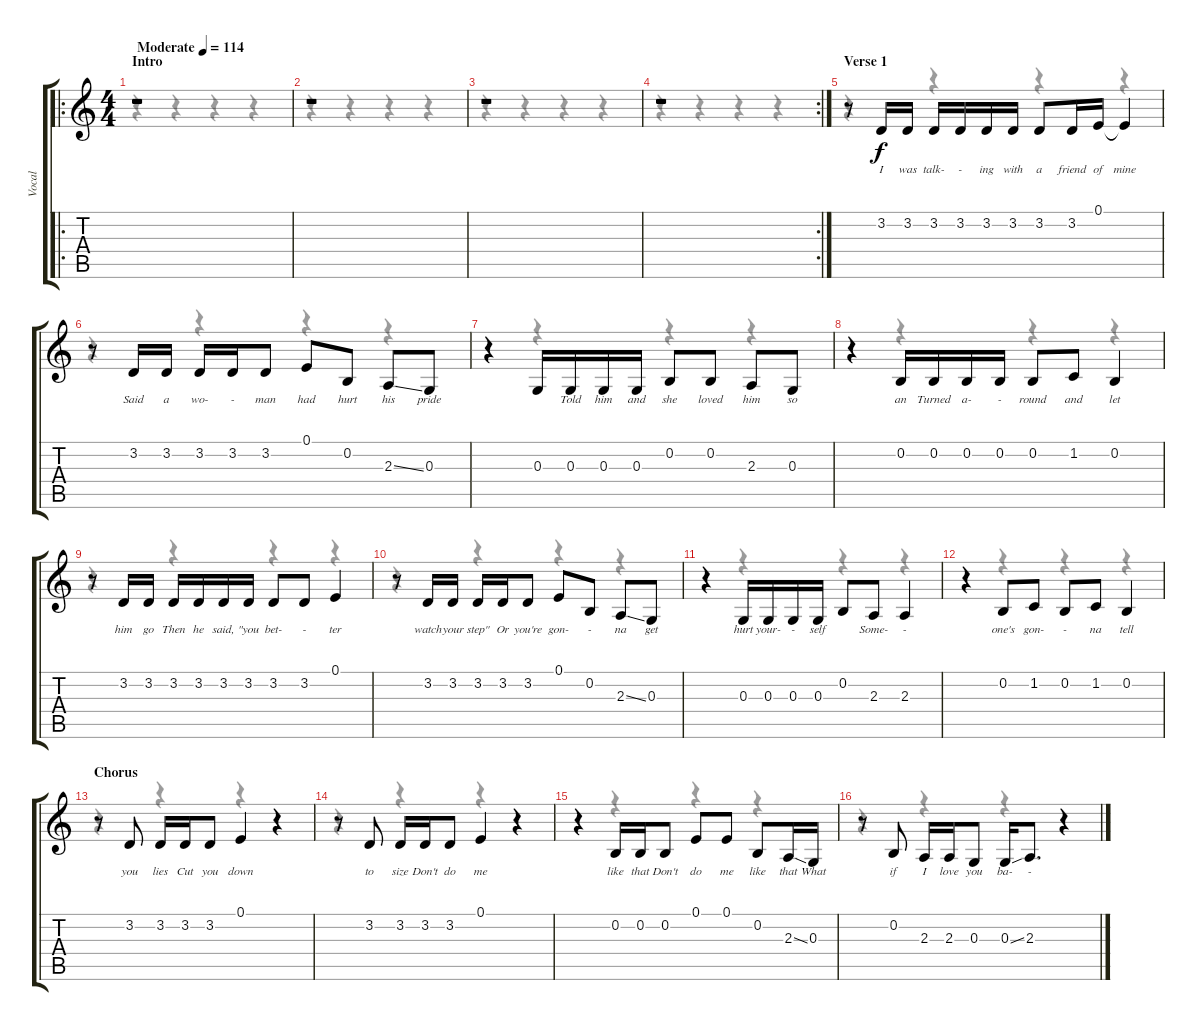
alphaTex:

\track ("Vocal" "Vocal") {instrument mutedtrumpet}
\staff {score tabs}
\tuning (E4 B3 G3 D3 A2 E2) {hide}
\voice
\ro
\ts (4 4)
\section ("" "Intro")
\tempo (114 "Moderate")
\clef g2
\ks c
r.1{dy f instrument mutedtrumpet} |
r.1 |
r.1 |
\rc 2
r.1 |
\section ("" "Verse 1")
r.8 3.2.16{lyrics (0 "I") lyrics (1 "") lyrics (2 "") lyrics (3 "") lyrics (4 "")} 3.2.16{lyrics (0 "was") lyrics (1 "") lyrics (2 "") lyrics (3 "") lyrics (4 "")} 3.2.16{lyrics (0 "talk-") lyrics (1 "") lyrics (2 "") lyrics (3 "") lyrics (4 "")} 3.2.16{lyrics (0 "-") lyrics (1 "") lyrics (2 "") lyrics (3 "") lyrics (4 "")} 3.2.16{lyrics (0 "ing") lyrics (1 "") lyrics (2 "") lyrics (3 "") lyrics (4 "")} 3.2.16{lyrics (0 "with") lyrics (1 "") lyrics (2 "") lyrics (3 "") lyrics (4 "")} 3.2.8{lyrics (0 "a") lyrics (1 "") lyrics (2 "") lyrics (3 "") lyrics (4 "")} 3.2.16{lyrics (0 "friend") lyrics (1 "") lyrics (2 "") lyrics (3 "") lyrics (4 "")} 0.1.16{lyrics (0 "of") lyrics (1 "") lyrics (2 "") lyrics (3 "") lyrics (4 "")} 0.1{t}.4{lyrics (0 "mine") lyrics (1 "") lyrics (2 "") lyrics (3 "") lyrics (4 "")} |
r.8 3.2.16{lyrics (0 "Said") lyrics (1 "") lyrics (2 "") lyrics (3 "") lyrics (4 "")} 3.2.16{lyrics (0 "a") lyrics (1 "") lyrics (2 "") lyrics (3 "") lyrics (4 "")} 3.2.16{lyrics (0 "wo-") lyrics (1 "") lyrics (2 "") lyrics (3 "") lyrics (4 "")} 3.2.16{lyrics (0 "-") lyrics (1 "") lyrics (2 "") lyrics (3 "") lyrics (4 "")} 3.2.8{lyrics (0 "man") lyrics (1 "") lyrics (2 "") lyrics (3 "") lyrics (4 "")} 0.1.8{lyrics (0 "had") lyrics (1 "") lyrics (2 "") lyrics (3 "") lyrics (4 "")} 0.2.8{lyrics (0 "hurt") lyrics (1 "") lyrics (2 "") lyrics (3 "") lyrics (4 "")} 2.3{ss}.8{lyrics (0 "his") lyrics (1 "") lyrics (2 "") lyrics (3 "") lyrics (4 "")} 0.3.8{lyrics (0 "pride") lyrics (1 "") lyrics (2 "") lyrics (3 "") lyrics (4 "")} |
r.4 0.3.16{lyrics (0 "") lyrics (1 "") lyrics (2 "") lyrics (3 "") lyrics (4 "")} 0.3.16{lyrics (0 "Told") lyrics (1 "") lyrics (2 "") lyrics (3 "") lyrics (4 "")} 0.3.16{lyrics (0 "him") lyrics (1 "") lyrics (2 "") lyrics (3 "") lyrics (4 "")} 0.3.16{lyrics (0 "and") lyrics (1 "") lyrics (2 "") lyrics (3 "") lyrics (4 "")} 0.2.8{lyrics (0 "she") lyrics (1 "") lyrics (2 "") lyrics (3 "") lyrics (4 "")} 0.2.8{lyrics (0 "loved") lyrics (1 "") lyrics (2 "") lyrics (3 "") lyrics (4 "")} 2.3.8{lyrics (0 "him") lyrics (1 "") lyrics (2 "") lyrics (3 "") lyrics (4 "")} 0.3.8{lyrics (0 "so") lyrics (1 "") lyrics (2 "") lyrics (3 "") lyrics (4 "")} |
r.4 0.2.16{lyrics (0 "an") lyrics (1 "") lyrics (2 "") lyrics (3 "") lyrics (4 "")} 0.2.16{lyrics (0 "Turned") lyrics (1 "") lyrics (2 "") lyrics (3 "") lyrics (4 "")} 0.2.16{lyrics (0 "a-") lyrics (1 "") lyrics (2 "") lyrics (3 "") lyrics (4 "")} 0.2.16{lyrics (0 "-") lyrics (1 "") lyrics (2 "") lyrics (3 "") lyrics (4 "")} 0.2.8{lyrics (0 "round") lyrics (1 "") lyrics (2 "") lyrics (3 "") lyrics (4 "")} 1.2.8{lyrics (0 "and") lyrics (1 "") lyrics (2 "") lyrics (3 "") lyrics (4 "")} 0.2.4{lyrics (0 "let") lyrics (1 "") lyrics (2 "") lyrics (3 "") lyrics (4 "")} |
r.8 3.2.16{lyrics (0 "him") lyrics (1 "") lyrics (2 "") lyrics (3 "") lyrics (4 "")} 3.2.16{lyrics (0 "go") lyrics (1 "") lyrics (2 "") lyrics (3 "") lyrics (4 "")} 3.2.16{lyrics (0 "Then") lyrics (1 "") lyrics (2 "") lyrics (3 "") lyrics (4 "")} 3.2.16{lyrics (0 "he") lyrics (1 "") lyrics (2 "") lyrics (3 "") lyrics (4 "")} 3.2.16{lyrics (0 "said,") lyrics (1 "") lyrics (2 "") lyrics (3 "") lyrics (4 "")} 3.2.16{lyrics (0 "\"you") lyrics (1 "") lyrics (2 "") lyrics (3 "") lyrics (4 "")} 3.2.8{lyrics (0 "bet-") lyrics (1 "") lyrics (2 "") lyrics (3 "") lyrics (4 "")} 3.2.8{lyrics (0 "-") lyrics (1 "") lyrics (2 "") lyrics (3 "") lyrics (4 "")} 0.1.4{lyrics (0 "ter") lyrics (1 "") lyrics (2 "") lyrics (3 "") lyrics (4 "")} |
r.8 3.2.16{lyrics (0 "watch") lyrics (1 "") lyrics (2 "") lyrics (3 "") lyrics (4 "")} 3.2.16{lyrics (0 "your") lyrics (1 "") lyrics (2 "") lyrics (3 "") lyrics (4 "")} 3.2.16{lyrics (0 "step\"") lyrics (1 "") lyrics (2 "") lyrics (3 "") lyrics (4 "")} 3.2.16{lyrics (0 "Or") lyrics (1 "") lyrics (2 "") lyrics (3 "") lyrics (4 "")} 3.2.8{lyrics (0 "you're") lyrics (1 "") lyrics (2 "") lyrics (3 "") lyrics (4 "")} 0.1.8{lyrics (0 "gon-") lyrics (1 "") lyrics (2 "") lyrics (3 "") lyrics (4 "")} 0.2.8{lyrics (0 "-") lyrics (1 "") lyrics (2 "") lyrics (3 "") lyrics (4 "")} 2.3{ss}.8{lyrics (0 "na") lyrics (1 "") lyrics (2 "") lyrics (3 "") lyrics (4 "")} 0.3.8{lyrics (0 "get") lyrics (1 "") lyrics (2 "") lyrics (3 "") lyrics (4 "")} |
r.4 0.3.16{lyrics (0 "hurt") lyrics (1 "") lyrics (2 "") lyrics (3 "") lyrics (4 "")} 0.3.16{lyrics (0 "your-") lyrics (1 "") lyrics (2 "") lyrics (3 "") lyrics (4 "")} 0.3.16{lyrics (0 "-") lyrics (1 "") lyrics (2 "") lyrics (3 "") lyrics (4 "")} 0.3.16{lyrics (0 "self") lyrics (1 "") lyrics (2 "") lyrics (3 "") lyrics (4 "")} 0.2.8{lyrics (0 "") lyrics (1 "") lyrics (2 "") lyrics (3 "") lyrics (4 "")} 2.3.8{lyrics (0 "Some-") lyrics (1 "") lyrics (2 "") lyrics (3 "") lyrics (4 "")} 2.3.4{lyrics (0 "-") lyrics (1 "") lyrics (2 "") lyrics (3 "") lyrics (4 "")} |
r.4 0.2.8{lyrics (0 "one's") lyrics (1 "") lyrics (2 "") lyrics (3 "") lyrics (4 "")} 1.2.8{lyrics (0 "gon-") lyrics (1 "") lyrics (2 "") lyrics (3 "") lyrics (4 "")} 0.2.8{lyrics (0 "-") lyrics (1 "") lyrics (2 "") lyrics (3 "") lyrics (4 "")} 1.2.8{lyrics (0 "na") lyrics (1 "") lyrics (2 "") lyrics (3 "") lyrics (4 "")} 0.2.4{lyrics (0 "tell") lyrics (1 "") lyrics (2 "") lyrics (3 "") lyrics (4 "")} |
\section ("" "Chorus")
r.8 3.2.8{lyrics (0 "you") lyrics (1 "") lyrics (2 "") lyrics (3 "") lyrics (4 "")} 3.2.16{lyrics (0 "lies") lyrics (1 "") lyrics (2 "") lyrics (3 "") lyrics (4 "")} 3.2.16{lyrics (0 "Cut") lyrics (1 "") lyrics (2 "") lyrics (3 "") lyrics (4 "")} 3.2.8{lyrics (0 "you") lyrics (1 "") lyrics (2 "") lyrics (3 "") lyrics (4 "")} 0.1.4{lyrics (0 "down") lyrics (1 "") lyrics (2 "") lyrics (3 "") lyrics (4 "")} r.4 |
r.8 3.2.8{lyrics (0 "to") lyrics (1 "") lyrics (2 "") lyrics (3 "") lyrics (4 "")} 3.2.16{lyrics (0 "size") lyrics (1 "") lyrics (2 "") lyrics (3 "") lyrics (4 "")} 3.2.16{lyrics (0 "Don't") lyrics (1 "") lyrics (2 "") lyrics (3 "") lyrics (4 "")} 3.2.8{lyrics (0 "do") lyrics (1 "") lyrics (2 "") lyrics (3 "") lyrics (4 "")} 0.1.4{lyrics (0 "me") lyrics (1 "") lyrics (2 "") lyrics (3 "") lyrics (4 "")} r.4 |
r.4 0.2.16{lyrics (0 "like") lyrics (1 "") lyrics (2 "") lyrics (3 "") lyrics (4 "")} 0.2.16{lyrics (0 "that") lyrics (1 "") lyrics (2 "") lyrics (3 "") lyrics (4 "")} 0.2.8{lyrics (0 "Don't") lyrics (1 "") lyrics (2 "") lyrics (3 "") lyrics (4 "")} 0.1.8{lyrics (0 "do") lyrics (1 "") lyrics (2 "") lyrics (3 "") lyrics (4 "")} 0.1.8{lyrics (0 "me") lyrics (1 "") lyrics (2 "") lyrics (3 "") lyrics (4 "")} 0.2.8{lyrics (0 "like") lyrics (1 "") lyrics (2 "") lyrics (3 "") lyrics (4 "")} 2.3{ss}.16{lyrics (0 "that") lyrics (1 "") lyrics (2 "") lyrics (3 "") lyrics (4 "")} 0.3.16{lyrics (0 "What") lyrics (1 "") lyrics (2 "") lyrics (3 "") lyrics (4 "")} |
r.8 0.2.8{lyrics (0 "if") lyrics (1 "") lyrics (2 "") lyrics (3 "") lyrics (4 "")} 2.3.16{lyrics (0 "I") lyrics (1 "") lyrics (2 "") lyrics (3 "") lyrics (4 "")} 2.3.16{lyrics (0 "love") lyrics (1 "") lyrics (2 "") lyrics (3 "") lyrics (4 "")} 0.3.8{lyrics (0 "you") lyrics (1 "") lyrics (2 "") lyrics (3 "") lyrics (4 "")} 0.3{ss}.16{lyrics (0 "ba-") lyrics (1 "") lyrics (2 "") lyrics (3 "") lyrics (4 "")} 2.3.8{d lyrics (0 "-") lyrics (1 "") lyrics (2 "") lyrics (3 "") lyrics (4 "")} r.4
\voice
\clef g2
\ottava regular
\simile none
\ks c
r.4{dy f} r.4 r.4 r.4 |
r.4 r.4 r.4 r.4 |
r.4 r.4 r.4 r.4 |
r.4 r.4 r.4 r.4 |
r.4 r.4 r.4 r.4 |
r.4 r.4 r.4 r.4 |
r.4 r.4 r.4 r.4 |
r.4 r.4 r.4 r.4 |
r.4 r.4 r.4 r.4 |
r.4 r.4 r.4 r.4 |
r.4 r.4 r.4 r.4 |
r.4 r.4 r.4 r.4 |
r.4 r.4 r.4 r.4 |
r.4 r.4 r.4 r.4 |
r.4 r.4 r.4 r.4 |
r.4 r.4 r.4 r.4
